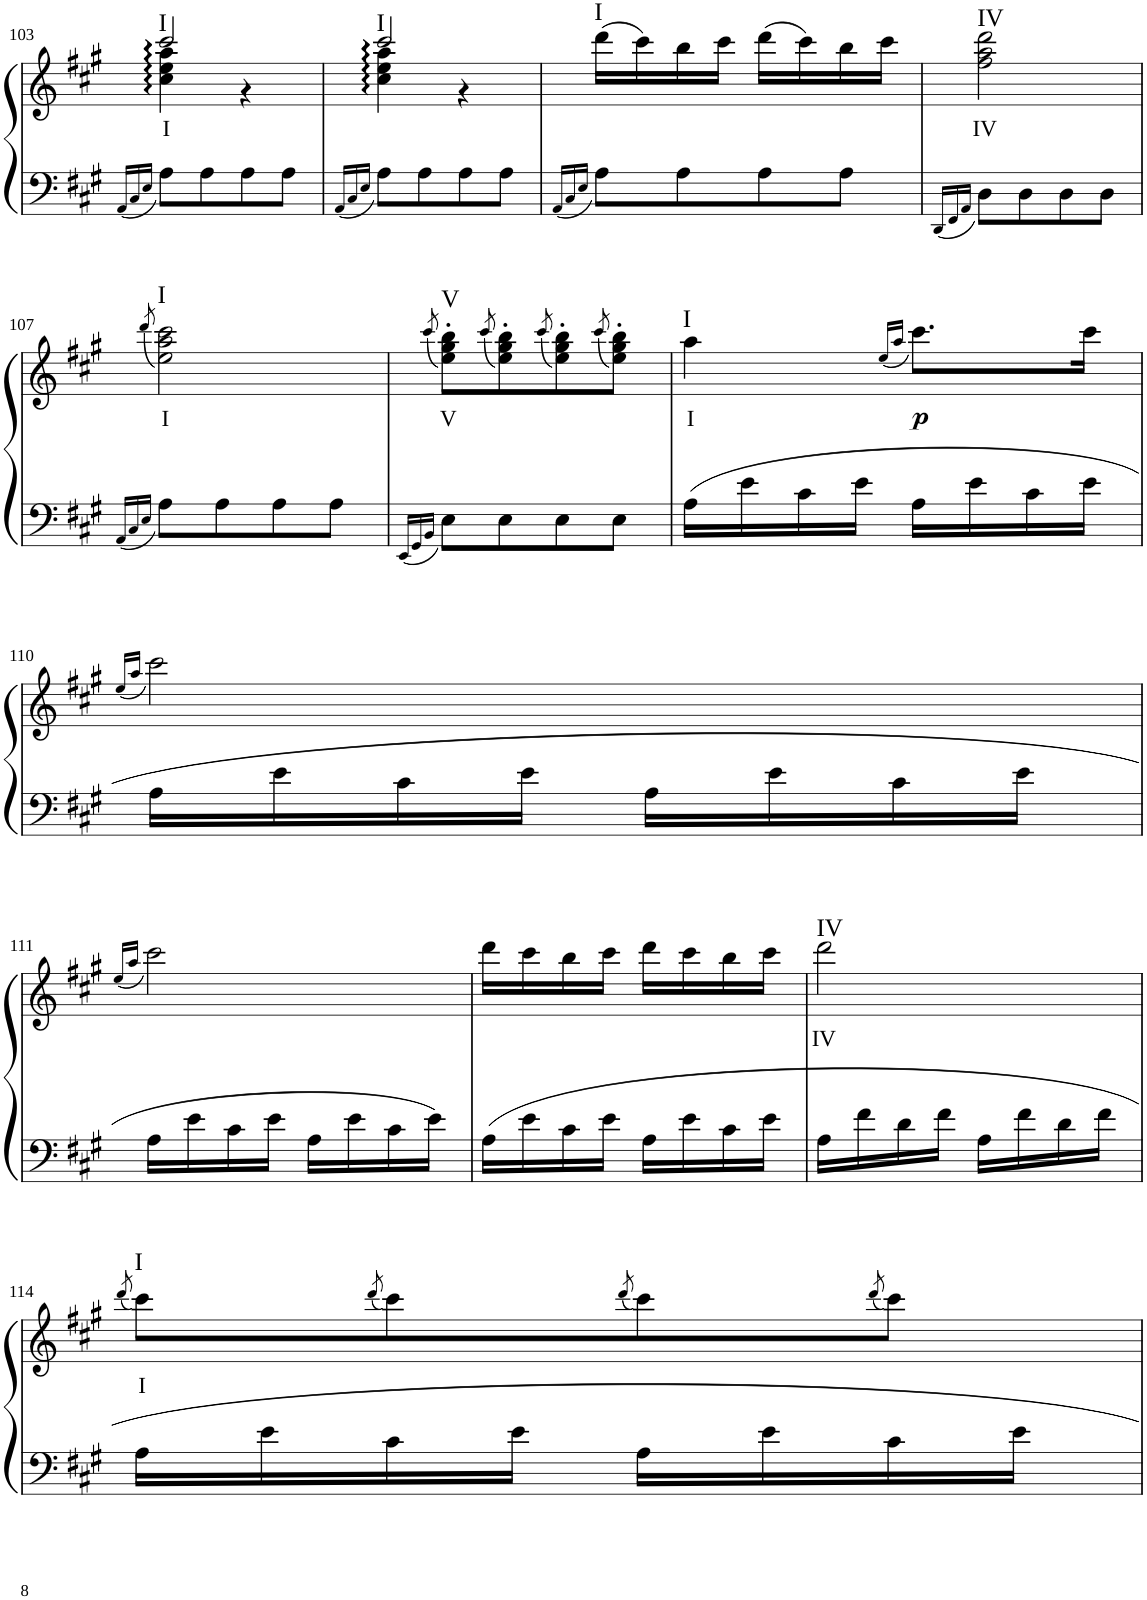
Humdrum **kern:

**kern	**kern	**text	**dynam	**harte
*part1	*part1	*part1	*part1	*part1
*staff2	*staff1	*staff1	*staff1/2	*
*I"Piano	*	*	*	*
*I'Pno	*	*	*	*
!!LO:PB:g=z
*clefF4	*clefG2	*	*	*
*k[f#c#g#]	*k[f#c#g#]	*	*	*
*M2/4	*M2/4	*	*	*
=103	=103	=103	=103	=103
16qAA/LL	.	.	.	.
16qC#/	.	.	.	.
16qE/JJ	.	.	.	.
*	*^	*	*	*
!	!	!	!LO:LY:b	!	!LO:H:kt=I
*	*	*^	*	*	*
8A\L	2ccc#/	4cc#\ 4ee\ 4aa\	4cc# 4ee 4aa [4ccc#	I	.	N
8A\	.	.	.	.	.	.
8A\	.	4r	4ccc#]	.	.	.
8A\J	.	.	.	.	.	.
=104	=104	=104	=104	=104	=104	=104
16qAA/LL	.	.	.	.	.	.
16qC#/	.	.	.	.	.	.
16qE/JJ	.	.	.	.	.	.
!	!	!	!	!	!	!LO:H:kt=I
8A\L	2ccc#/	4cc#\ 4ee\ 4aa\	4cc# 4ee 4aa [4ccc#	.	.	N
8A\	.	.	.	.	.	.
8A\	.	4r	4ccc#]	.	.	.
8A\J	.	.	.	.	.	.
*	*v	*v	*v	*	*	*
=105	=105	=105	=105	=105
16qAA/LL	.	.	.	.
16qC#/	.	.	.	.
16qE/JJ	.	.	.	.
!	!	!	!	!LO:H:kt=I
8A\L	(16ddd\LL	.	.	N
.	16ccc#\)	.	.	.
8A\	16bb\	.	.	.
.	16ccc#\JJ	.	.	.
8A\	(16ddd\LL	.	.	.
.	16ccc#\)	.	.	.
8A\J	16bb\	.	.	.
.	16ccc#\JJ	.	.	.
=106	=106	=106	=106	=106
16qDD/LL	.	.	.	.
16qFF#/	.	.	.	.
16qAA/JJ	.	.	.	.
!	!	!LO:LY:b	!	!LO:H:kt=IV
8D\L	2ff#\ 2aa\ 2ddd\	IV	.	N
8D\	.	.	.	.
8D\	.	.	.	.
8D\J	.	.	.	.
!!LO:LB:g=z
=107	=107	=107	=107	=107
16qAA/LL	.	.	.	.
16qC#/	.	.	.	.
16qE/JJ	(8qddd/	.	.	.
!	!	!LO:LY:b	!	!LO:H:kt=I
8A\L	2ee\ 2aa\ 2ccc#\)	I	.	N
8A\	.	.	.	.
8A\	.	.	.	.
8A\J	.	.	.	.
=108	=108	=108	=108	=108
16qEE/LL	.	.	.	.
16qGG#/	.	.	.	.
16qBB/JJ	(8qccc#/	.	.	.
!	!	!LO:LY:b	!	!LO:H:kt=V
8E\L	8ee\' 8gg#\' 8bb\'L)	V	.	N
.	(8qccc#/	.	.	.
8E\	8ee\' 8gg#\' 8bb\')	.	.	.
.	(8qccc#/	.	.	.
8E\	8ee\' 8gg#\' 8bb\')	.	.	.
.	(8qccc#/	.	.	.
8E\J	8ee\' 8gg#\' 8bb\'J)	.	.	.
=109	=109	=109	=109	=109
!	!	!LO:LY:b	!	!LO:H:kt=I
16A\LL	4aa\	I	.	N
16e\	.	.	.	.
16c#\	.	.	.	.
16e\JJ	.	.	.	.
.	(16qee/LL	.	.	.
.	16qaa/JJ	.	.	.
!	!	!	!LO:DY:b	!
16A\LL	8.ccc#\L)	.	p	.
16e\	.	.	.	.
16c#\	.	.	.	.
16e\JJ	16ccc#\Jk	.	.	.
!!LO:LB:g=z
=110	=110	=110	=110	=110
.	(16qee/LL	.	.	.
.	16qaa/JJ	.	.	.
16A\LL	2ccc#\)	.	.	.
16e\	.	.	.	.
16c#\	.	.	.	.
16e\JJ	.	.	.	.
16A\LL	.	.	.	.
16e\	.	.	.	.
16c#\	.	.	.	.
16e\JJ	.	.	.	.
!!LO:LB:g=z
=111	=111	=111	=111	=111
.	(16qee/LL	.	.	.
.	16qaa/JJ	.	.	.
16A\LL	2ccc#\)	.	.	.
16e\	.	.	.	.
16c#\	.	.	.	.
16e\JJ	.	.	.	.
16A\LL	.	.	.	.
16e\	.	.	.	.
16c#\	.	.	.	.
16e\JJ	.	.	.	.
=112	=112	=112	=112	=112
16A\LL	16ddd\LL	.	.	.
16e\	16ccc#\	.	.	.
16c#\	16bb\	.	.	.
16e\JJ	16ccc#\JJ	.	.	.
16A\LL	16ddd\LL	.	.	.
16e\	16ccc#\	.	.	.
16c#\	16bb\	.	.	.
16e\JJ	16ccc#\JJ	.	.	.
=113	=113	=113	=113	=113
!	!	!LO:LY:b	!	!LO:H:kt=IV
16A\LL	2ddd\	IV	.	N
16f#\	.	.	.	.
16d\	.	.	.	.
16f#\JJ	.	.	.	.
16A\LL	.	.	.	.
16f#\	.	.	.	.
16d\	.	.	.	.
16f#\JJ	.	.	.	.
!!LO:LB:g=z
=114	=114	=114	=114	=114
.	(8qddd/	.	.	.
!	!	!LO:LY:b	!	!LO:H:kt=I
16A\LL	8ccc#\L)	I	.	N
16e\	.	.	.	.
.	(8qddd/	.	.	.
16c#\	8ccc#\)	.	.	.
16e\JJ	.	.	.	.
.	(8qddd/	.	.	.
16A\LL	8ccc#\)	.	.	.
16e\	.	.	.	.
.	(8qddd/	.	.	.
16c#\	8ccc#\J)	.	.	.
16e\JJ	.	.	.	.
=	=	=	=	=
*-	*-	*-	*-	*-
